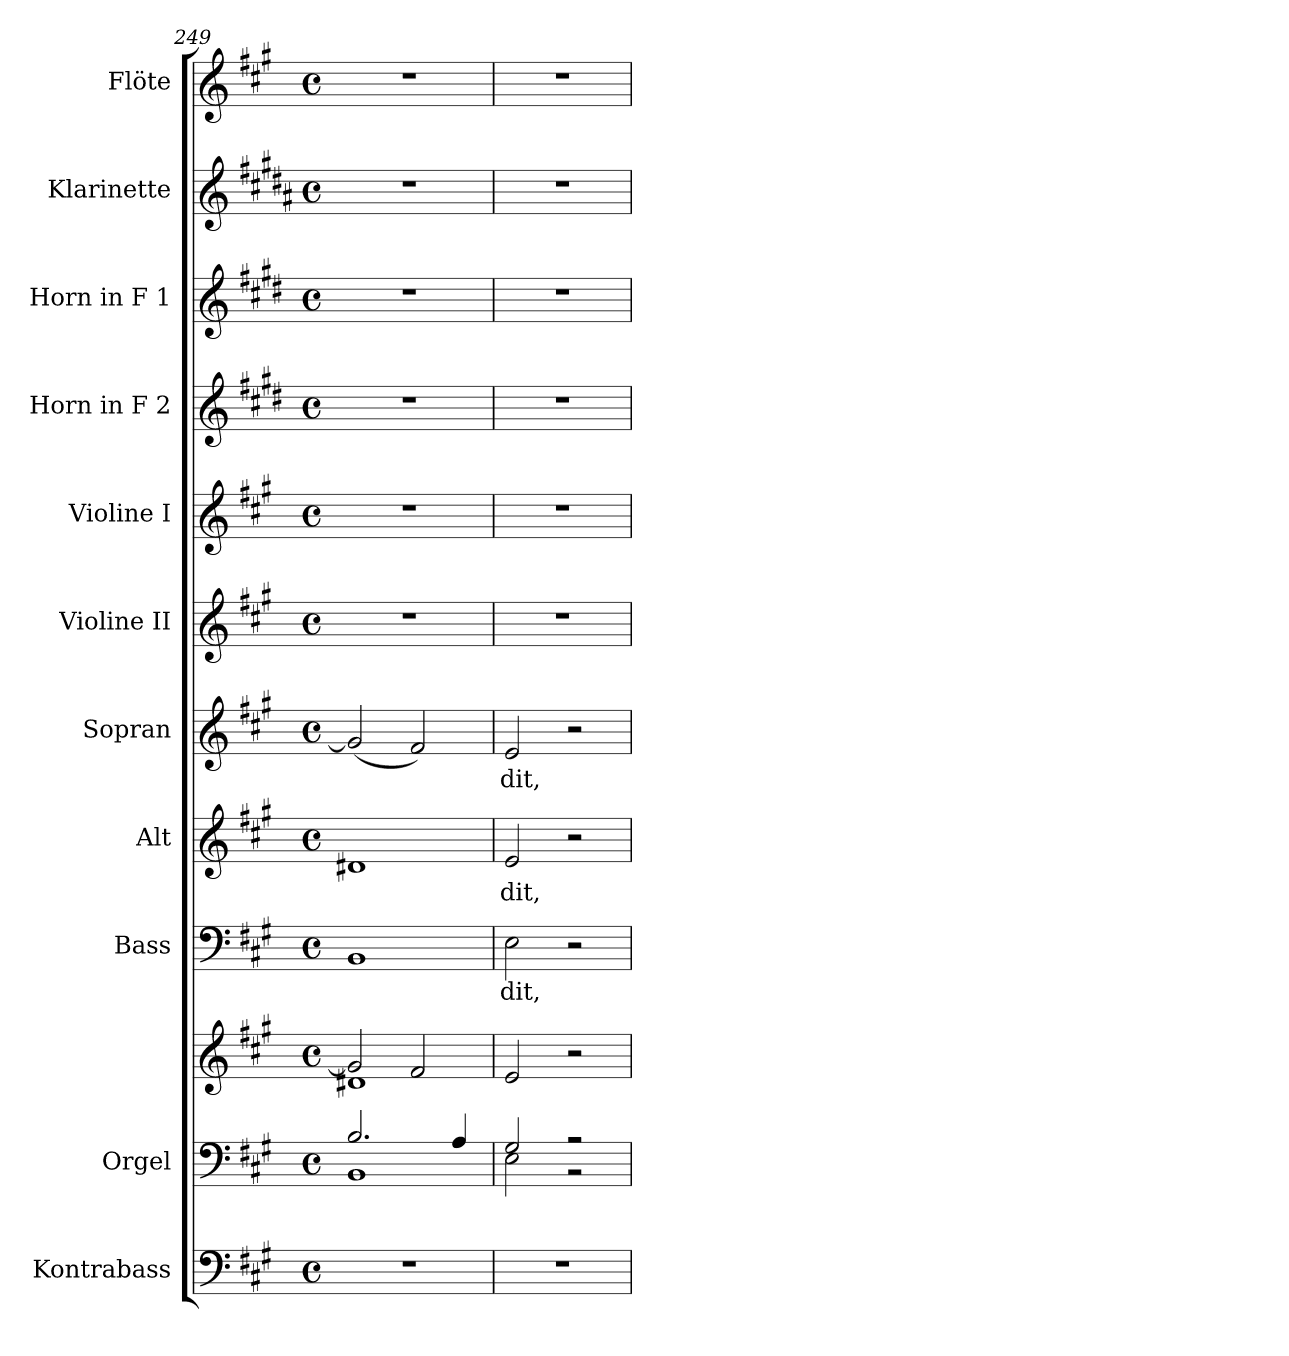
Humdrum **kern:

**kern	**kern	**kern	**kern	**text	**kern	**text	**kern	**text	**kern	**kern	**kern	**kern	**kern	**kern
*part11	*part10	*part10	*part9	*part9	*part8	*part8	*part7	*part7	*part6	*part5	*part4	*part3	*part2	*part1
*staff12	*staff11	*staff10	*staff9	*staff9	*staff8	*staff8	*staff7	*staff7	*staff6	*staff5	*staff4	*staff3	*staff2	*staff1
*I"Kontrabass	*I"Orgel	*	*I"Bass	*	*I"Alt	*	*I"Sopran	*	*I"Violine II	*I"Violine I	*I"Horn in F 2	*I"Horn in F 1	*I"Klarinette	*I"Flöte
*I'Kb.	*I'Org.	*	*I'B.	*	*I'A.	*	*I'S.	*	*I'Vl. II	*I'Vl. I	*	*	*I'Kl.	*I'Fl.
*clefF4	*clefF4	*clefG2	*clefF4	*	*clefG2	*	*clefG2	*	*clefG2	*clefG2	*clefG2	*clefG2	*clefG2	*clefG2
*ITrd7c12	*	*	*	*	*	*	*	*	*	*	*ITrd4c7	*ITrd4c7	*ITrd1c2	*
*k[f#c#g#]	*k[f#c#g#]	*k[f#c#g#]	*k[f#c#g#]	*	*k[f#c#g#]	*	*k[f#c#g#]	*	*k[f#c#g#]	*k[f#c#g#]	*k[f#c#g#]	*k[f#c#g#]	*k[f#c#g#]	*k[f#c#g#]
*A:	*A:	*A:	*A:	*	*A:	*	*A:	*	*A:	*A:	*A:	*A:	*A:	*A:
*M4/4	*M4/4	*M4/4	*M4/4	*	*M4/4	*	*M4/4	*	*M4/4	*M4/4	*M4/4	*M4/4	*M4/4	*M4/4
*met(c)	*met(c)	*met(c)	*met(c)	*	*met(c)	*	*met(c)	*	*met(c)	*met(c)	*met(c)	*met(c)	*met(c)	*met(c)
=249	=249	=249	=249	=249	=249	=249	=249	=249	=249	=249	=249	=249	=249	=249
*	*^	*^	*	*	*	*	*	*	*	*	*	*	*	*
1r	2.B/	1BB	2g#/]	1d#X	1BB	.	1d#X	.	(<2g#/]	.	1r	1r	1r	1r	1r	1r
.	.	.	2f#/	.	.	.	.	.	2f#/)	.	.	.	.	.	.	.
.	4A/	.	.	.	.	.	.	.	.	.	.	.	.	.	.	.
*	*	*	*v	*v	*	*	*	*	*	*	*	*	*	*	*	*
!!LO:PB:g=z
=250	=250	=250	=250	=250	=250	=250	=250	=250	=250	=250	=250	=250	=250	=250	=250
!	!	!	!	!	!LO:LY:b	!	!LO:LY:b	!	!LO:LY:b	!	!	!	!	!	!
1r	2G#/	2E\	2e/	2E\	-dit,	2e/	-dit,	2e/	-dit,	1r	1r	1r	1r	1r	1r
.	2r	2r	2r	2r	.	2r	.	2r	.	.	.	.	.	.	.
*	*v	*v	*	*	*	*	*	*	*	*	*	*	*	*	*
=	=	=	=	=	=	=	=	=	=	=	=	=	=	=
*-	*-	*-	*-	*-	*-	*-	*-	*-	*-	*-	*-	*-	*-	*-
